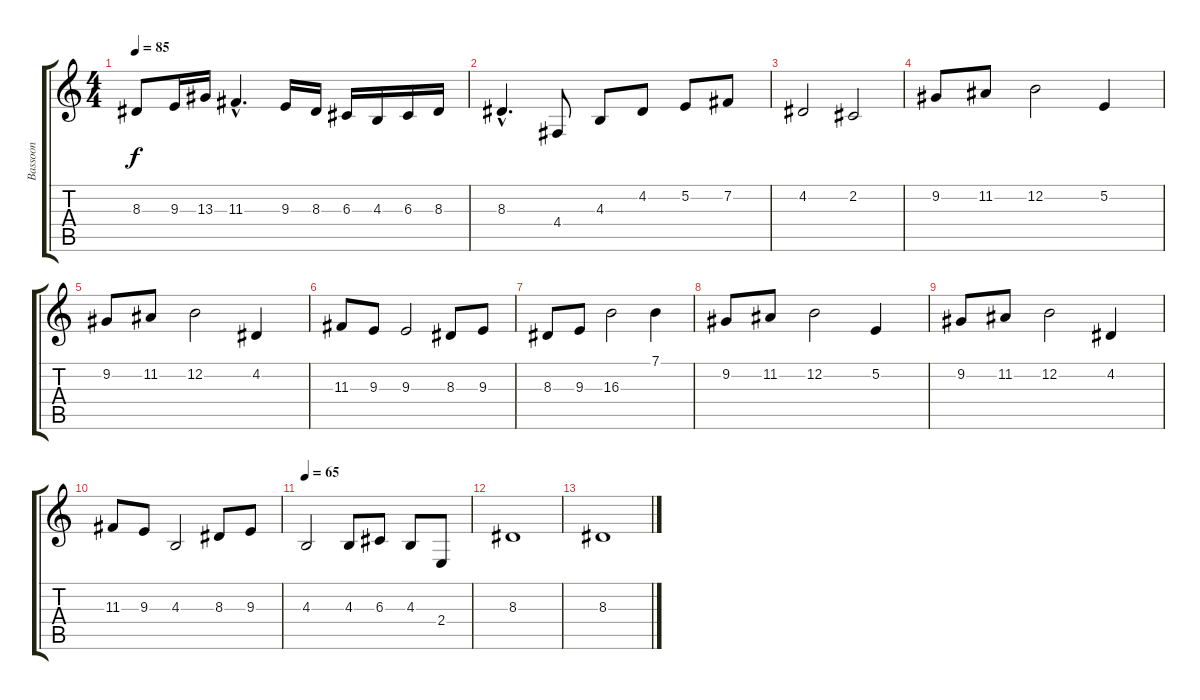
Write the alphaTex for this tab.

\track ("Bassoon" "Bassoon") {instrument bassoon}
\staff {score tabs}
\tuning (E4 B3 G3 D3 A2 E2) {hide}
\ts (4 4)
\tempo 85
\clef g2
\ks c
8.3.8{dy f} 9.3.16 13.3.16 11.3{hac}.4{d} 9.3.16 8.3.16 6.3.16 4.3.16 6.3.16 8.3.16 |
8.3{hac}.4{d} 4.4.8 4.3.8 4.2.8 5.2.8 7.2.8 |
4.2.2 2.2.2 |
9.2.8 11.2.8 12.2.2 5.2.4 |
9.2.8 11.2.8 12.2.2 4.2.4 |
11.3.8 9.3.8 9.3.2 8.3.8 9.3.8 |
8.3.8 9.3.8 16.3.2 7.1.4 |
9.2.8 11.2.8 12.2.2 5.2.4 |
9.2.8 11.2.8 12.2.2 4.2.4 |
11.3.8 9.3.8 4.3.2 8.3.8 9.3.8 |
\tempo 65
4.3.2 4.3.8 6.3.8 4.3.8 2.4.8 |
8.3.1 |
8.3.1
